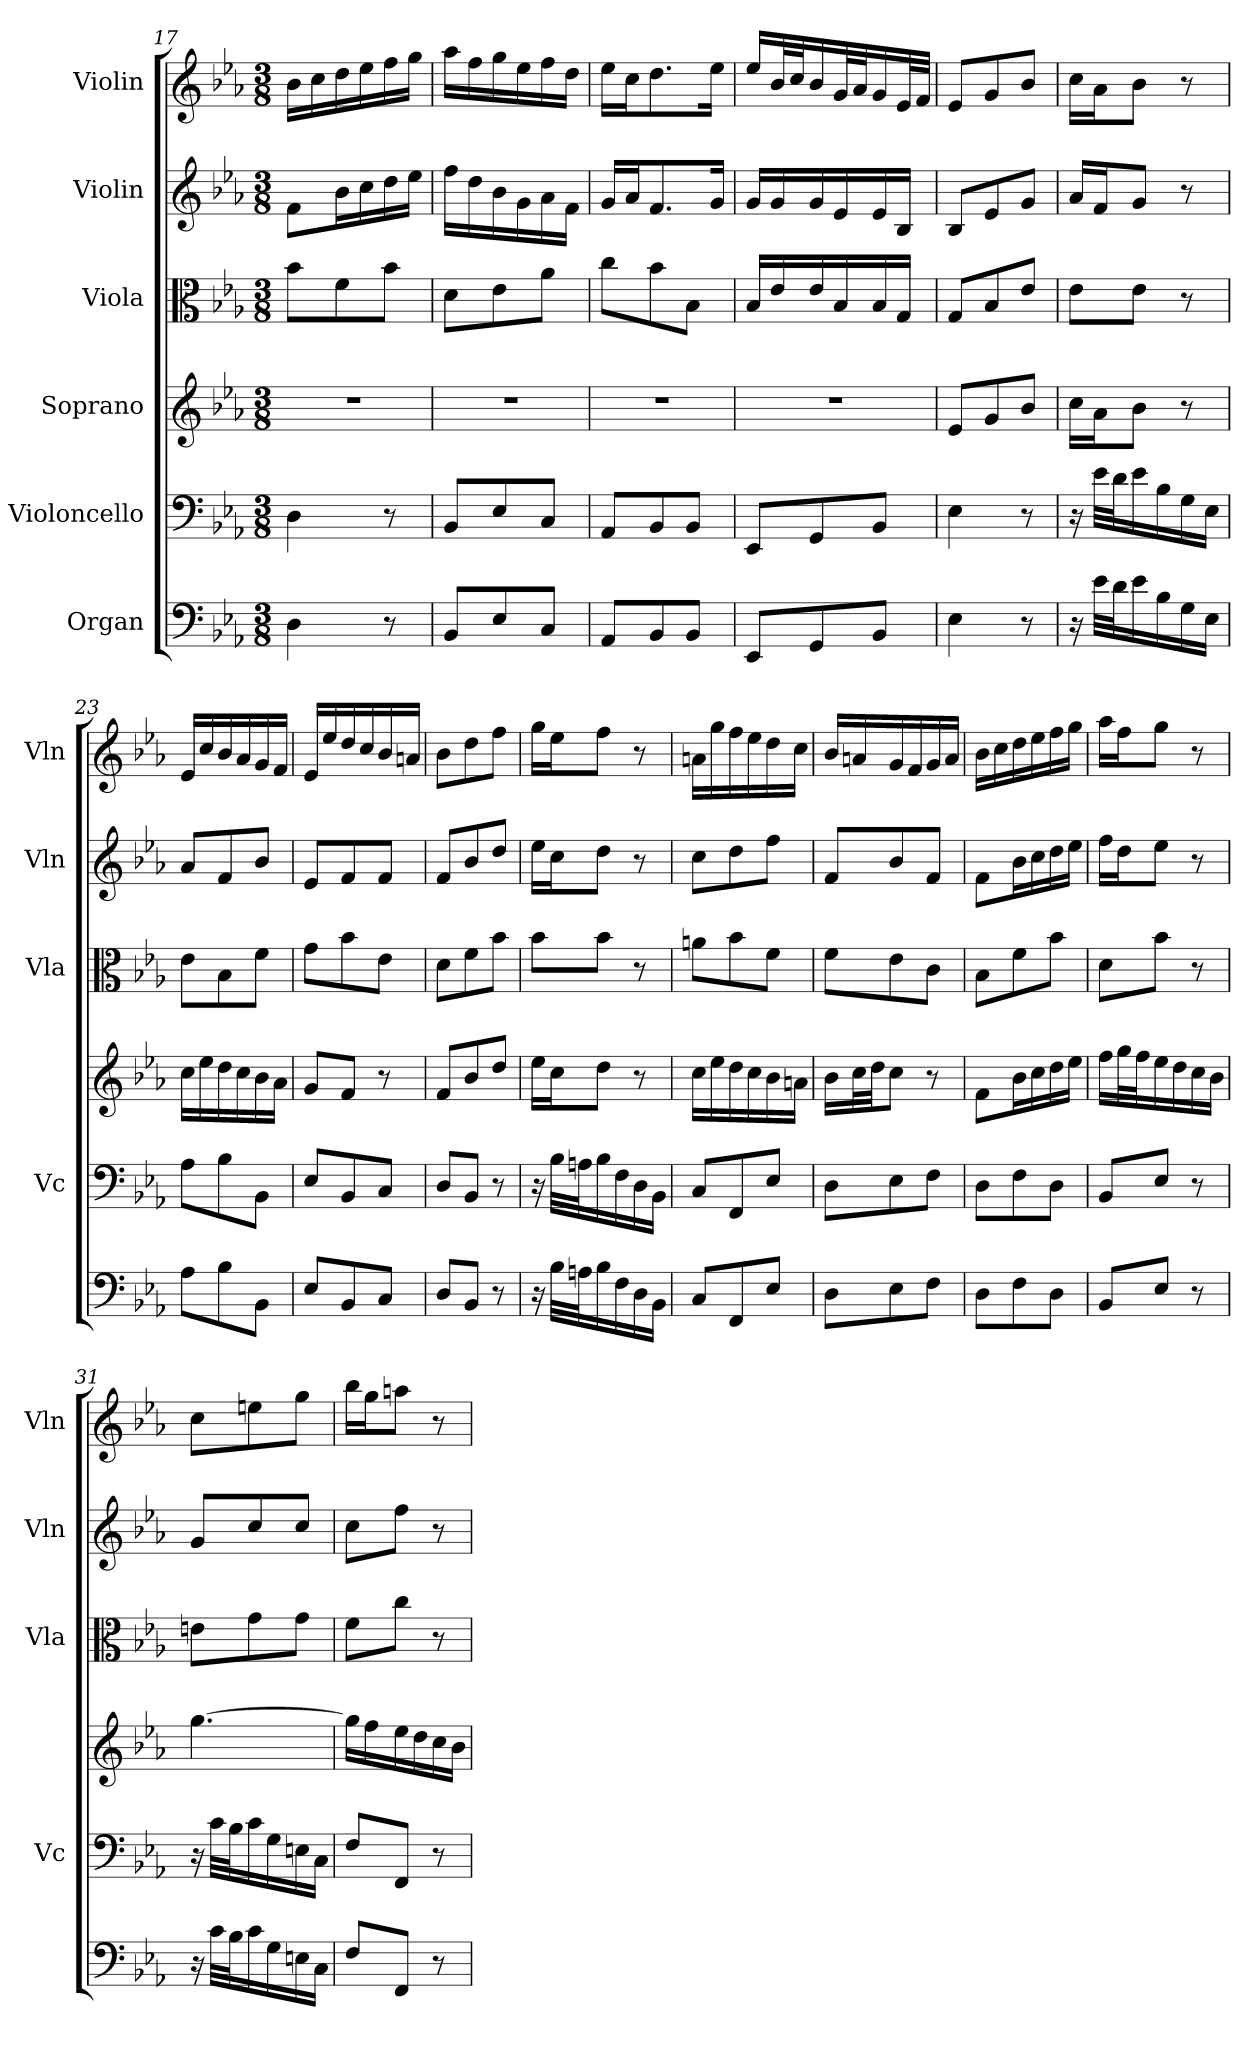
**kern	**kern	**kern	**kern	**kern	**kern
*part6	*part5	*part4	*part3	*part2	*part1
*staff6	*staff5	*staff4	*staff3	*staff2	*staff1
*I"Organ	*I"Violoncello	*I"Soprano	*I"Viola	*I"Violin	*I"Violin
*	*I'Vc	*	*I'Vla	*I'Vln	*I'Vln
*clefF4	*clefF4	*clefG2	*clefC3	*clefG2	*clefG2
*k[b-e-a-]	*k[b-e-a-]	*k[b-e-a-]	*k[b-e-a-]	*k[b-e-a-]	*k[b-e-a-]
*M3/8	*M3/8	*M3/8	*M3/8	*M3/8	*M3/8
=17	=17	=17	=17	=17	=17
4D\	4D\	4.r	8b-\L	8f\L	16b-\LL
.	.	.	.	.	16cc\
.	.	.	8f\	16b-\L	16dd\
.	.	.	.	16cc\	16ee-\
8r	8r	.	8b-\J	16dd\	16ff\
.	.	.	.	16ee-\JJ	16gg\JJ
=18	=18	=18	=18	=18	=18
8BB-/L	8BB-/L	4.r	8d\L	16ff\LL	16aa-\LL
.	.	.	.	16dd\	16ff\
8E-/	8E-/	.	8e-\	16b-\	16gg\
.	.	.	.	16g\	16ee-\
8C/J	8C/J	.	8a-\J	16a-\	16ff\
.	.	.	.	16f\JJ	16dd\JJ
=19	=19	=19	=19	=19	=19
8AA-/L	8AA-/L	4.r	8cc\L	16g/LL	16ee-\LL
.	.	.	.	16a-/J	16cc\J
8BB-/	8BB-/	.	8b-\	8.f/	8.dd\
8BB-/J	8BB-/J	.	8B-\J	.	.
.	.	.	.	16g/Jk	16ee-\Jk
=20	=20	=20	=20	=20	=20
8EE-/L	8EE-/L	4.r	16B-/LL	16g/LL	16ee-/LL
.	.	.	16e-/	16g/	32b-/L
.	.	.	.	.	32cc/J
8GG/	8GG/	.	16e-/	16g/	16b-/
.	.	.	16B-/	16e-/	32g/L
.	.	.	.	.	32a-/J
8BB-/J	8BB-/J	.	16B-/	16e-/	16g/
.	.	.	16G/JJ	16B-/JJ	32e-/L
.	.	.	.	.	32f/JJJ
!!LO:LB:g=z
=21	=21	=21	=21	=21	=21
4E-\	4E-\	8e-/L	8G/L	8B-/L	8e-/L
.	.	8g/	8B-/	8e-/	8g/
8r	8r	8b-/J	8e-/J	8g/J	8b-/J
=22	=22	=22	=22	=22	=22
16r	16r	16cc\LL	8e-\L	16a-/LL	16cc\LL
32e-\LLL	32e-\LLL	16a-\J	.	16f/J	16a-\J
32d\J	32d\J	.	.	.	.
16e-\	16e-\	8b-\J	8e-\J	8g/J	8b-\J
16B-\	16B-\	.	.	.	.
16G\	16G\	8r	8r	8r	8r
16E-\JJ	16E-\JJ	.	.	.	.
=23	=23	=23	=23	=23	=23
8A-\L	8A-\L	16cc\LL	8e-\L	8a-/L	16e-/LL
.	.	16ee-\	.	.	16cc/
8B-\	8B-\	16dd\	8B-\	8f/	16b-/
.	.	16cc\	.	.	16a-/
8BB-\J	8BB-\J	16b-\	8f\J	8b-/J	16g/
.	.	16a-\JJ	.	.	16f/JJ
=24	=24	=24	=24	=24	=24
8E-/L	8E-/L	8g/L	8g\L	8e-/L	16e-/LL
.	.	.	.	.	16ee-/
8BB-/	8BB-/	8f/J	8b-\	8f/	16dd/
.	.	.	.	.	16cc/
8C/J	8C/J	8r	8e-\J	8f/J	16b-/
.	.	.	.	.	16an/JJ
=25	=25	=25	=25	=25	=25
8D/L	8D/L	8f/L	8d\L	8f/L	8b-\L
8BB-/J	8BB-/J	8b-/	8f\	8b-/	8dd\
8r	8r	8dd/J	8b-\J	8dd/J	8ff\J
=26	=26	=26	=26	=26	=26
16r	16r	16ee-\LL	8b-\L	16ee-\LL	16gg\LL
32B-\LLL	32B-\LLL	16cc\J	.	16cc\J	16ee-\J
32An\J	32An\J	.	.	.	.
16B-\	16B-\	8dd\J	8b-\J	8dd\J	8ff\J
16F\	16F\	.	.	.	.
16D\	16D\	8r	8r	8r	8r
16BB-\JJ	16BB-\JJ	.	.	.	.
=27	=27	=27	=27	=27	=27
8C/L	8C/L	16cc\LL	8an\L	8cc\L	16an\LL
.	.	16ee-\	.	.	16gg\
8FF/	8FF/	16dd\	8b-\	8dd\	16ff\
.	.	16cc\	.	.	16ee-\
8E-/J	8E-/J	16b-\	8f\J	8ff\J	16dd\
.	.	16an\JJ	.	.	16cc\JJ
!!LO:PB:g=z
=28	=28	=28	=28	=28	=28
8D\L	8D\L	16b-\LL	8f\L	8f/L	16b-/LL
.	.	32cc\L	.	.	16an/
.	.	32dd\JJ	.	.	.
8E-\	8E-\	8cc\J	8e-\	8b-/	16g/
.	.	.	.	.	16f/
8F\J	8F\J	8r	8c\J	8f/J	16g/
.	.	.	.	.	16a/JJ
=29	=29	=29	=29	=29	=29
8D\L	8D\L	8f\L	8B-\L	8f\L	16b-\LL
.	.	.	.	.	16cc\
8F\	8F\	16b-\L	8f\	16b-\L	16dd\
.	.	16cc\	.	16cc\	16ee-\
8D\J	8D\J	16dd\	8b-\J	16dd\	16ff\
.	.	16ee-\JJ	.	16ee-\JJ	16gg\JJ
=30	=30	=30	=30	=30	=30
8BB-/L	8BB-/L	16ff\LL	8d\L	16ff\LL	16aa-\LL
.	.	32gg\L	.	16dd\J	16ff\J
.	.	32ff\J	.	.	.
8E-/J	8E-/J	16ee-\	8b-\J	8ee-\J	8gg\J
.	.	16dd\	.	.	.
8r	8r	16cc\	8r	8r	8r
.	.	16b-\JJ	.	.	.
=31	=31	=31	=31	=31	=31
16r	16r	[4.gg\	8en\L	8g/L	8cc\L
32c\LLL	32c\LLL	.	.	.	.
32B-\J	32B-\J	.	.	.	.
16c\	16c\	.	8g\	8cc/	8een\
16G\	16G\	.	.	.	.
16En\	16En\	.	8g\J	8cc/J	8gg\J
16C\JJ	16C\JJ	.	.	.	.
=32	=32	=32	=32	=32	=32
8F/L	8F/L	16gg\LL]	8f\L	8cc\L	16bb-\LL
.	.	16ff\	.	.	16gg\J
8FF/J	8FF/J	16ee-\	8cc\J	8ff\J	8aan\J
.	.	16dd\	.	.	.
8r	8r	16cc\	8r	8r	8r
.	.	16b-\JJ	.	.	.
=	=	=	=	=	=
*-	*-	*-	*-	*-	*-
